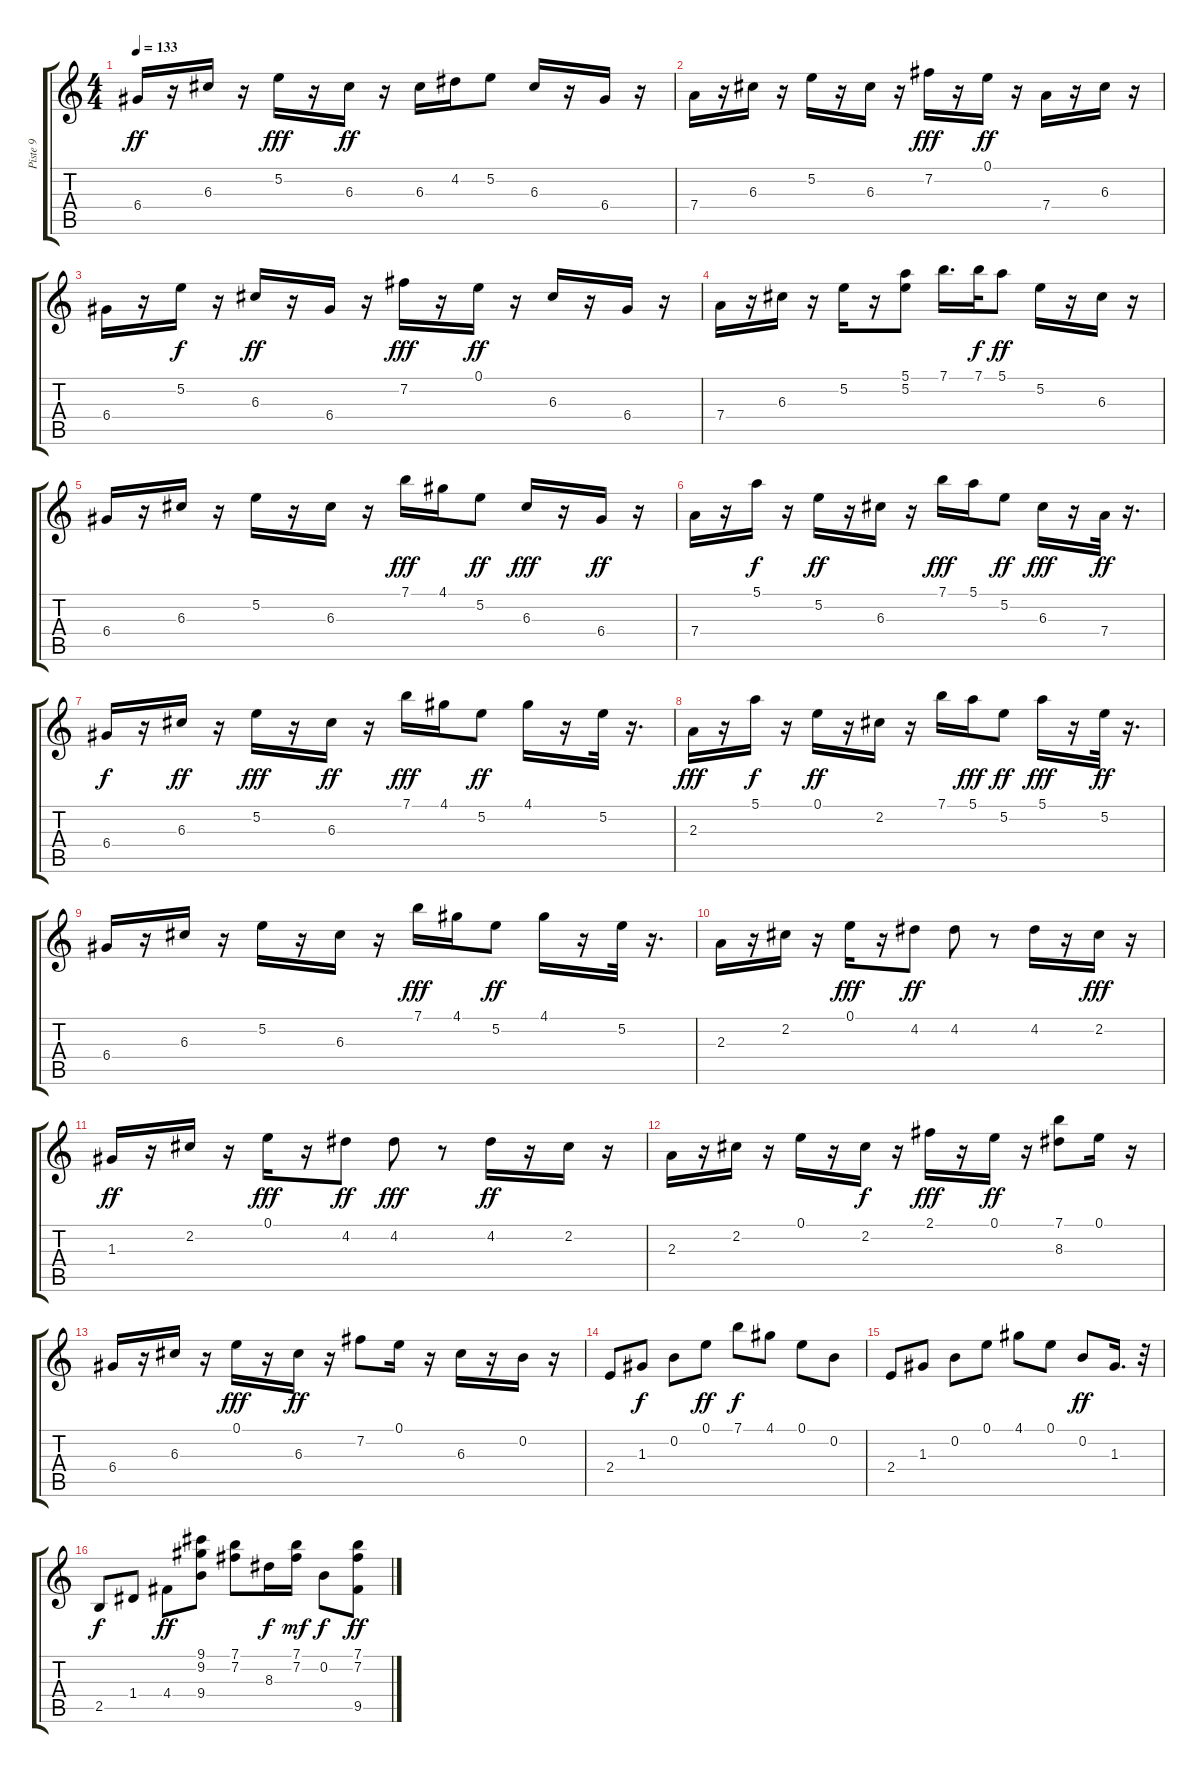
\track ("Piste 9" "Piste 9") {instrument electricguitarmuted}
\staff {score tabs}
\tuning (E4 B3 G3 D3 A2 E2) {hide}
\ts (4 4)
\tempo 133
\clef g2
\ks c
6.4.16{dy ff} r.16 6.3.16 r.16 5.2.16{dy fff} r.16 6.3.16{dy ff} r.16 6.3.16 4.2.16 5.2.8 6.3.16 r.16 6.4.16 r.16 |
7.4.16 r.16 6.3.16 r.16 5.2.16 r.16 6.3.16 r.16 7.2.16{dy fff} r.16 0.1.16{dy ff} r.16 7.4.16 r.16 6.3.16 r.16 |
6.4.16 r.16 5.2.16{dy f} r.16 6.3.16{dy ff} r.16 6.4.16 r.16 7.2.16{dy fff} r.16 0.1.16{dy ff} r.16 6.3.16 r.16 6.4.16 r.16 |
7.4.16 r.16 6.3.16 r.16 5.2.16 r.16 (5.1 5.2).8 7.1.16{d} 7.1.32{dy f} 5.1.8{dy ff} 5.2.16 r.16 6.3.16 r.16 |
6.4.16 r.16 6.3.16 r.16 5.2.16 r.16 6.3.16 r.16 7.1.16{dy fff} 4.1.16 5.2.8{dy ff} 6.3.16{dy fff} r.16 6.4.16{dy ff} r.16 |
7.4.16 r.16 5.1.16{dy f} r.16 5.2.16{dy ff} r.16 6.3.16 r.16 7.1.16{dy fff} 5.1.16 5.2.8{dy ff} 6.3.16{dy fff} r.16 7.4.32{dy ff} r.16{d} |
6.4.16{dy f} r.16 6.3.16{dy ff} r.16 5.2.16{dy fff} r.16 6.3.16{dy ff} r.16 7.1.16{dy fff} 4.1.16 5.2.8{dy ff} 4.1.16 r.16 5.2.32 r.16{d} |
2.3.16{dy fff} r.16 5.1.16{dy f} r.16 0.1.16{dy ff} r.16 2.2.16 r.16 7.1.16 5.1.16{dy fff} 5.2.8{dy ff} 5.1.16{dy fff} r.16 5.2.32{dy ff} r.16{d} |
6.4.16 r.16 6.3.16 r.16 5.2.16 r.16 6.3.16 r.16 7.1.16{dy fff} 4.1.16 5.2.8{dy ff} 4.1.16 r.16 5.2.32 r.16{d} |
2.3.16 r.16 2.2.16 r.16 0.1.16{dy fff} r.16 4.2.8{dy ff} 4.2.8 r.8 4.2.16 r.16 2.2.16{dy fff} r.16 |
1.3.16{dy ff} r.16 2.2.16 r.16 0.1.16{dy fff} r.16 4.2.8{dy ff} 4.2.8{dy fff} r.8 4.2.16{dy ff} r.16 2.2.16 r.16 |
2.3.16 r.16 2.2.16 r.16 0.1.16 r.16 2.2.16{dy f} r.16 2.1.16{dy fff} r.16 0.1.16{dy ff} r.16 (7.1 8.3).8 0.1.16 r.16 |
6.4.16 r.16 6.3.16 r.16 0.1.16{dy fff} r.16 6.3.16{dy ff} r.16 7.2.8 0.1.16 r.16 6.3.16 r.16 0.2.16 r.16 |
2.4.8 1.3.8{dy f} 0.2.8 0.1.8{dy ff} 7.1.8{dy f} 4.1.8 0.1.8 0.2.8 |
2.4.8 1.3.8 0.2.8 0.1.8 4.1.8 0.1.8 0.2.8{dy ff} 1.3.16{d} r.32 |
2.5.8{dy f} 1.4.8 4.4.8{dy ff} (9.1 9.2 9.4).8 (7.1 7.2).8 8.3.16{dy f} (7.1 7.2).16{dy mf} 0.2.8{dy f} (7.1 7.2 9.5).8{dy ff}
